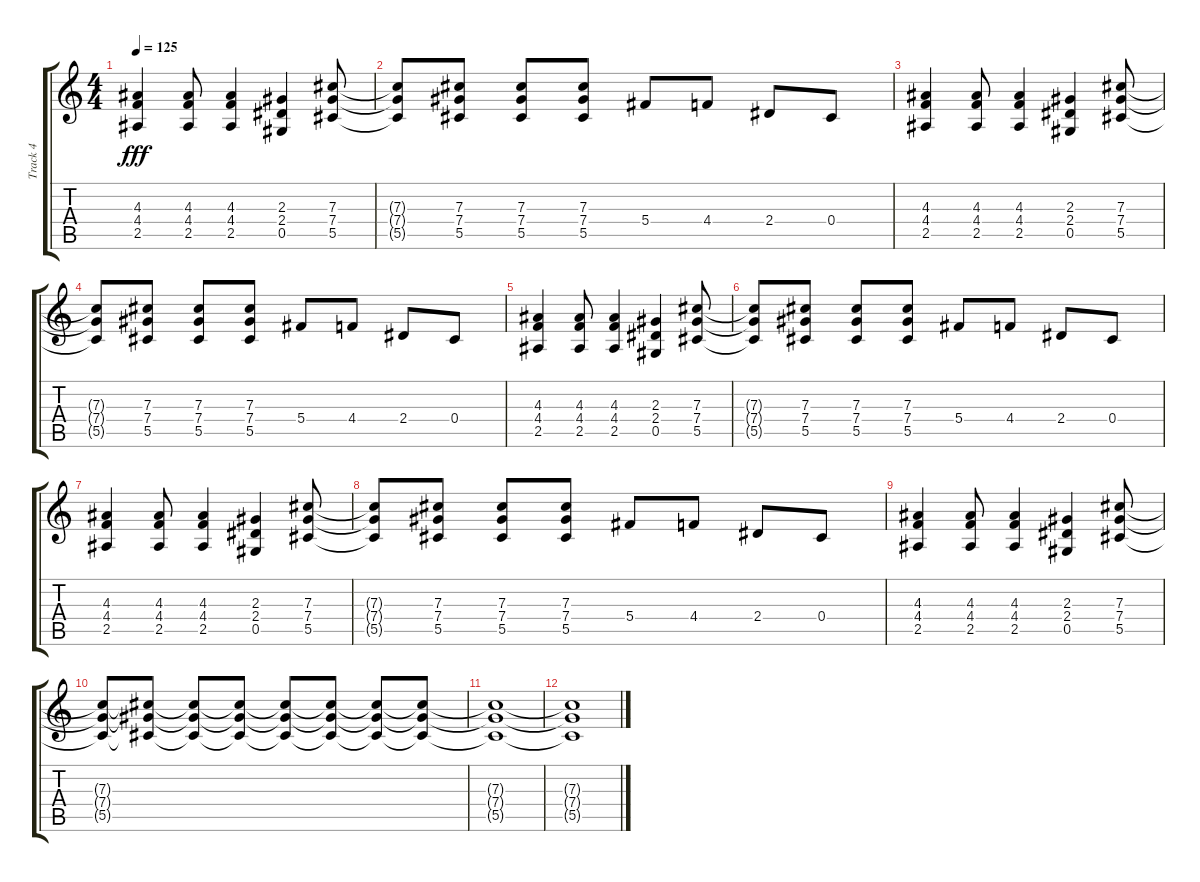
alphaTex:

\track ("Track 4" "Track 4") {instrument overdrivenguitar}
\staff {score tabs}
\tuning (Eb4 Bb3 Gb3 Db3 Ab2 Db2) {hide}
\ts (4 4)
\tempo 125
\clef g2
\ks c
(4.3 4.4 2.5).4{dy fff} (4.3 4.4 2.5).8 (4.3 4.4 2.5).4 (2.3 2.4 0.5).4 (7.3 7.4 5.5).8 |
(7.3{t} 7.4{t} 5.5{t}).8 (7.3 7.4 5.5).8 (7.3 7.4 5.5).8 (7.3 7.4 5.5).8 5.4.8 4.4.8 2.4.8 0.4.8 |
(4.3 4.4 2.5).4 (4.3 4.4 2.5).8 (4.3 4.4 2.5).4 (2.3 2.4 0.5).4 (7.3 7.4 5.5).8 |
(7.3{t} 7.4{t} 5.5{t}).8 (7.3 7.4 5.5).8 (7.3 7.4 5.5).8 (7.3 7.4 5.5).8 5.4.8 4.4.8 2.4.8 0.4.8 |
(4.3 4.4 2.5).4 (4.3 4.4 2.5).8 (4.3 4.4 2.5).4 (2.3 2.4 0.5).4 (7.3 7.4 5.5).8 |
(7.3{t} 7.4{t} 5.5{t}).8 (7.3 7.4 5.5).8 (7.3 7.4 5.5).8 (7.3 7.4 5.5).8 5.4.8 4.4.8 2.4.8 0.4.8 |
(4.3 4.4 2.5).4 (4.3 4.4 2.5).8 (4.3 4.4 2.5).4 (2.3 2.4 0.5).4 (7.3 7.4 5.5).8 |
(7.3{t} 7.4{t} 5.5{t}).8 (7.3 7.4 5.5).8 (7.3 7.4 5.5).8 (7.3 7.4 5.5).8 5.4.8 4.4.8 2.4.8 0.4.8 |
(4.3 4.4 2.5).4 (4.3 4.4 2.5).8 (4.3 4.4 2.5).4 (2.3 2.4 0.5).4 (7.3 7.4 5.5).8 |
(7.3{t} 7.4{t} 5.5{t}).8 (7.3{t} 7.4{t} 5.5{t}).8 (7.3{t} 7.4{t} 5.5{t}).8 (7.3{t} 7.4{t} 5.5{t}).8 (7.3{t} 7.4{t} 5.5{t}).8 (7.3{t} 7.4{t} 5.5{t}).8 (7.3{t} 7.4{t} 5.5{t}).8 (7.3{t} 7.4{t} 5.5{t}).8 |
(7.3{t} 7.4{t} 5.5{t}).1 |
(7.3{t} 7.4{t} 5.5{t}).1
